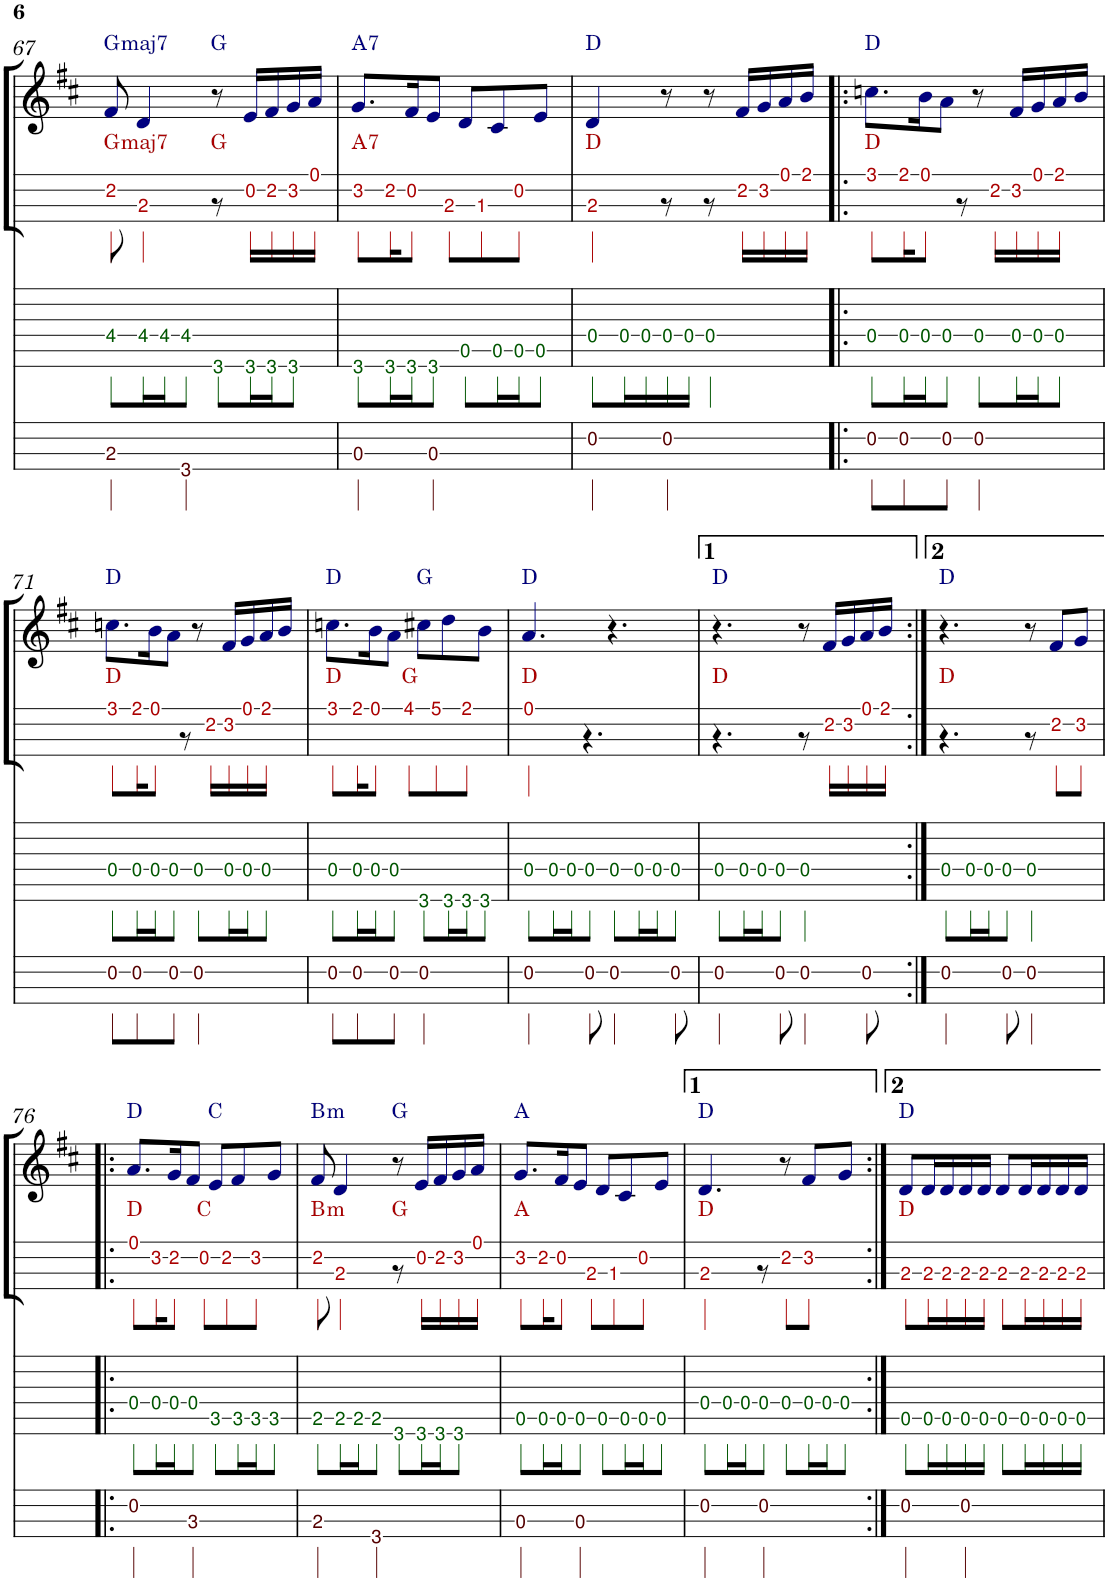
**kern	**kern	**kern	**harte	**kern	**harte
*part4	*part3	*part2	*part2	*part1	*part1
*staff4	*staff3	*staff2	*	*staff1	*
*I"Bass Guitar	*I"Guitar	*I"Ukulele	*	*I"Mandolin	*
!!LO:PB:g=z
*	*	*	*	*clefG2	*
*k[f#c#]	*k[f#c#]	*k[f#c#]	*	*k[f#c#]	*
*D:	*D:	*D:	*	*D:	*
*M6/8	*M6/8	*M6/8	*	*M6/8	*
=67	=67	=67	=67	=67	=67
!	!	!	!LO:H:kt=maj7	!	!LO:H:kt=maj7
4BBBi\	8F#j\L	8f#Z\	G:maj7	8f#V/	G:maj7
.	16F#j\L	4dZ\	.	4dV/	.
.	16F#j\J	.	.	.	.
4GGGi\	8F#j\J	.	.	.	.
.	8GGj\L	8r	G:maj	8r	G:maj
4ryy	16GGj\L	16eZ\LL	.	16eV/LL	.
.	16GGj\J	16f#Z\	.	16f#V/	.
.	8GGj\J	16gZ\	.	16gV/	.
.	.	16aZ\JJ	.	16aV/JJ	.
=68	=68	=68	=68	=68	=68
!	!	!	!LO:H:kt=7	!	!LO:H:kt=7
4AAAi\	8GGj\L	8gZ\L	A:7	8.gV/L	A:7
.	16GGj\L	16f#Z\K	.	.	.
.	16GGj\J	8eZ\J	.	16f#V/K	.
4AAAi\	8GGj\J	.	.	8eV/J	.
.	.	8dZ\L	.	.	.
.	8AAj\L	.	.	8dV/L	.
.	.	8c#Z\	.	.	.
4ryy	16AAj\L	.	.	8c#V/	.
.	16AAj\J	8eZ\J	.	.	.
.	8AAj\J	.	.	8eV/J	.
.	.	16ryy	.	.	.
=69	=69	=69	=69	=69	=69
4DDi\	8Dj\L	4dZ\	D:maj	4dV/	D:maj
.	16Dj\L	.	.	.	.
.	16Dj\	.	.	.	.
4DDi\	16Dj\	8r	.	8r	.
.	16Dj\JJ	.	.	.	.
.	4Dj\	8r	.	8r	.
4ryy	.	16f#Z\LL	.	16f#V/LL	.
.	.	16gZ\	.	16gV/	.
.	8ryy	16aZ\	.	16aV/	.
.	.	16bZ\JJ	.	16bV/JJ	.
=70!|:	=70!|:	=70!|:	=70!|:	=70!|:	=70!|:
8DDi\L	8Dj\L	8ccZ\L	D:maj	8.ccnV\L	D:maj
8DDi\	16Dj\L	16bZ\K	.	.	.
.	16Dj\J	8aZ\J	.	16bV\K	.
8DDi\J	8Dj\J	.	.	8aV\J	.
.	.	8r	.	.	.
4DDi\	8Dj\L	.	.	8r	.
.	.	16f#Z\LL	.	.	.
.	16Dj\L	16gZ\	.	16f#V/LL	.
.	16Dj\J	16aZ\	.	16gV/	.
8ryy	8Dj\J	16bZ\JJ	.	16aV/	.
.	.	16ryy	.	16bV/JJ	.
!!LO:LB:g=z
=71	=71	=71	=71	=71	=71
8DDi\L	8Dj\L	8ccZ\L	D:maj	8.ccnV\L	D:maj
8DDi\	16Dj\L	16bZ\K	.	.	.
.	16Dj\J	8aZ\J	.	16bV\K	.
8DDi\J	8Dj\J	.	.	8aV\J	.
.	.	8r	.	.	.
4DDi\	8Dj\L	.	.	8r	.
.	.	16f#Z\LL	.	.	.
.	16Dj\L	16gZ\	.	16f#V/LL	.
.	16Dj\J	16aZ\	.	16gV/	.
8ryy	8Dj\J	16bZ\JJ	.	16aV/	.
.	.	16ryy	.	16bV/JJ	.
=72	=72	=72	=72	=72	=72
8DDi\L	8Dj\L	8ccZ\L	D:maj	8.ccnV\L	D:maj
8DDi\	16Dj\L	16bZ\K	.	.	.
.	16Dj\J	8aZ\J	.	16bV\K	.
8DDi\J	8Dj\J	.	.	8aV\J	.
.	.	8cc#Z\L	G:maj	.	.
4DDi\	8GGj\L	.	.	8cc#XV\L	G:maj
.	.	8ddZ\	.	.	.
.	16GGj\L	.	.	8ddV\	.
.	16GGj\J	8bZ\J	.	.	.
8ryy	8GGj\J	.	.	8bV\J	.
.	.	16ryy	.	.	.
=73	=73	=73	=73	=73	=73
4DDi\	8Dj\L	4aZ\	D:maj	4.aV/	D:maj
.	16Dj\L	.	.	.	.
.	16Dj\J	.	.	.	.
8DDi\	8Dj\J	4.r	.	.	.
4DDi\	8Dj\L	.	.	4.r	.
.	16Dj\L	.	.	.	.
.	16Dj\J	.	.	.	.
8DDi\	8Dj\J	8ryy	.	.	.
=74	=74	=74	=74	=74	=74
4DDi\	8Dj\L	4.r	D:maj	4.r	D:maj
.	16Dj\L	.	.	.	.
.	16Dj\J	.	.	.	.
8DDi\	8Dj\J	.	.	.	.
4DDi\	4Dj\	8r	.	8r	.
.	.	16f#Z\LL	.	16f#V/LL	.
.	.	16gZ\	.	16gV/	.
8DDi\	8ryy	16aZ\	.	16aV/	.
.	.	16bZ\JJ	.	16bV/JJ	.
=75:|!	=75:|!	=75:|!	=75:|!	=75:|!	=75:|!
4DDi\	8Dj\L	4.r	D:maj	4.r	D:maj
.	16Dj\L	.	.	.	.
.	16Dj\J	.	.	.	.
8DDi\	8Dj\J	.	.	.	.
4DDi\	4Dj\	8r	.	8r	.
.	.	8f#Z\L	.	8f#V/L	.
8ryy	8ryy	8gZ\J	.	8gV/J	.
!!LO:LB:g=z
=76!|:	=76!|:	=76!|:	=76!|:	=76!|:	=76!|:
4DDi\	8Dj\L	8aZ\L	D:maj	8.aV/L	D:maj
.	16Dj\L	16gZ\K	.	.	.
.	16Dj\J	8f#Z\J	.	16gV/K	.
4CCni\	8Dj\J	.	.	8f#V/J	.
.	.	8eZ\L	C:maj	.	.
.	8Cj\L	.	.	8eV/L	C:maj
.	.	8f#Z\	.	.	.
4ryy	16Cj\L	.	.	8f#V/	.
.	16Cj\J	8gZ\J	.	.	.
.	8Cj\J	.	.	8gV/J	.
.	.	16ryy	.	.	.
=77	=77	=77	=77	=77	=77
!	!	!	!LO:H:kt=m	!	!LO:H:kt=m
4BBBi\	8BBj\L	8f#Z\	B:min	8f#V/	B:min
.	16BBj\L	4dZ\	.	4dV/	.
.	16BBj\J	.	.	.	.
4GGGi\	8BBj\J	.	.	.	.
.	8GGj\L	8r	G:maj	8r	G:maj
4ryy	16GGj\L	16eZ\LL	.	16eV/LL	.
.	16GGj\J	16f#Z\	.	16f#V/	.
.	8GGj\J	16gZ\	.	16gV/	.
.	.	16aZ\JJ	.	16aV/JJ	.
=78	=78	=78	=78	=78	=78
4AAAi\	8AAj\L	8gZ\L	A:maj	8.gV/L	A:maj
.	16AAj\L	16f#Z\K	.	.	.
.	16AAj\J	8eZ\J	.	16f#V/K	.
4AAAi\	8AAj\J	.	.	8eV/J	.
.	.	8dZ\L	.	.	.
.	8AAj\L	.	.	8dV/L	.
.	.	8c#Z\	.	.	.
4ryy	16AAj\L	.	.	8c#V/	.
.	16AAj\J	8eZ\J	.	.	.
.	8AAj\J	.	.	8eV/J	.
.	.	16ryy	.	.	.
=79	=79	=79	=79	=79	=79
4DDi\	8Dj\L	4dZ\	D:maj	4.dV/	D:maj
.	16Dj\L	.	.	.	.
.	16Dj\J	.	.	.	.
4DDi\	8Dj\J	8r	.	.	.
.	8Dj\L	8f#Z\L	.	8r	.
4ryy	16Dj\L	8gZ\J	.	8f#V/L	.
.	16Dj\J	.	.	.	.
.	8Dj\J	8ryy	.	8gV/J	.
=80:|!	=80:|!	=80:|!	=80:|!	=80:|!	=80:|!
4DDi\	8AAj\L	8dZ\L	D:maj	8dV/L	D:maj
.	16AAj\L	16dZ\L	.	16dV/L	.
.	16AAj\	16dZ\	.	16dV/	.
4DDi\	16AAj\	16dZ\	.	16dV/	.
.	16AAj\JJ	16dZ\JJ	.	16dV/JJ	.
.	8AAj\L	8dZ\L	.	8dV/L	.
4ryy	16AAj\L	16dZ\L	.	16dV/L	.
.	16AAj\	16dZ\	.	16dV/	.
.	16AAj\	16dZ\	.	16dV/	.
.	16AAj\JJ	16dZ\JJ	.	16dV/JJ	.
=	=	=	=	=	=
*-	*-	*-	*-	*-	*-
